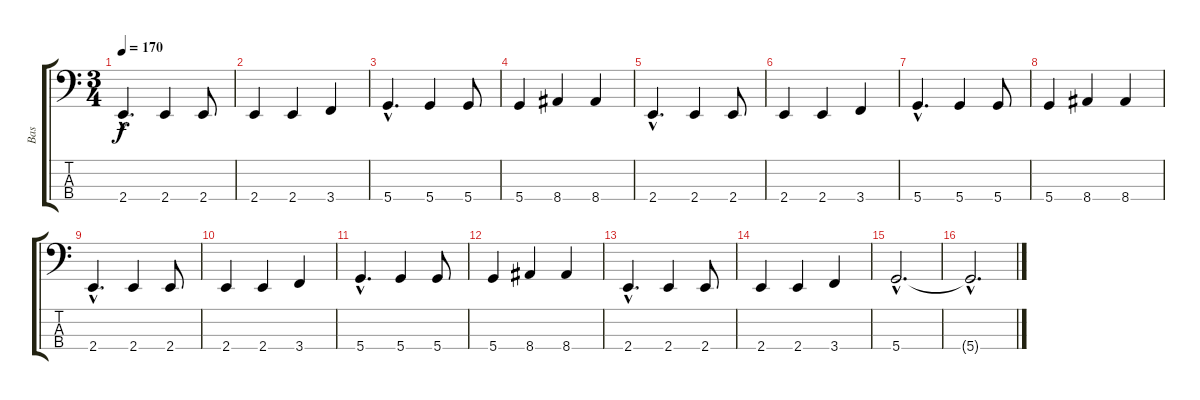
\track ("Bas" "Bas") {instrument electricbassfinger}
\staff {score tabs}
\tuning (G2 D2 A1 D1) {hide}
\ts (3 4)
\tempo 170
\clef f4
\ks c
2.4{hac}.4{d dy f} 2.4.4 2.4.8 |
2.4.4 2.4.4 3.4.4 |
5.4{hac}.4{d} 5.4.4 5.4.8 |
5.4.4 8.4.4 8.4.4 |
2.4{hac}.4{d} 2.4.4 2.4.8 |
2.4.4 2.4.4 3.4.4 |
5.4{hac}.4{d} 5.4.4 5.4.8 |
5.4.4 8.4.4 8.4.4 |
2.4{hac}.4{d} 2.4.4 2.4.8 |
2.4.4 2.4.4 3.4.4 |
5.4{hac}.4{d} 5.4.4 5.4.8 |
5.4.4 8.4.4 8.4.4 |
2.4{hac}.4{d} 2.4.4 2.4.8 |
2.4.4 2.4.4 3.4.4 |
5.4{hac}.2{d} |
5.4{hac t}.2{d}
